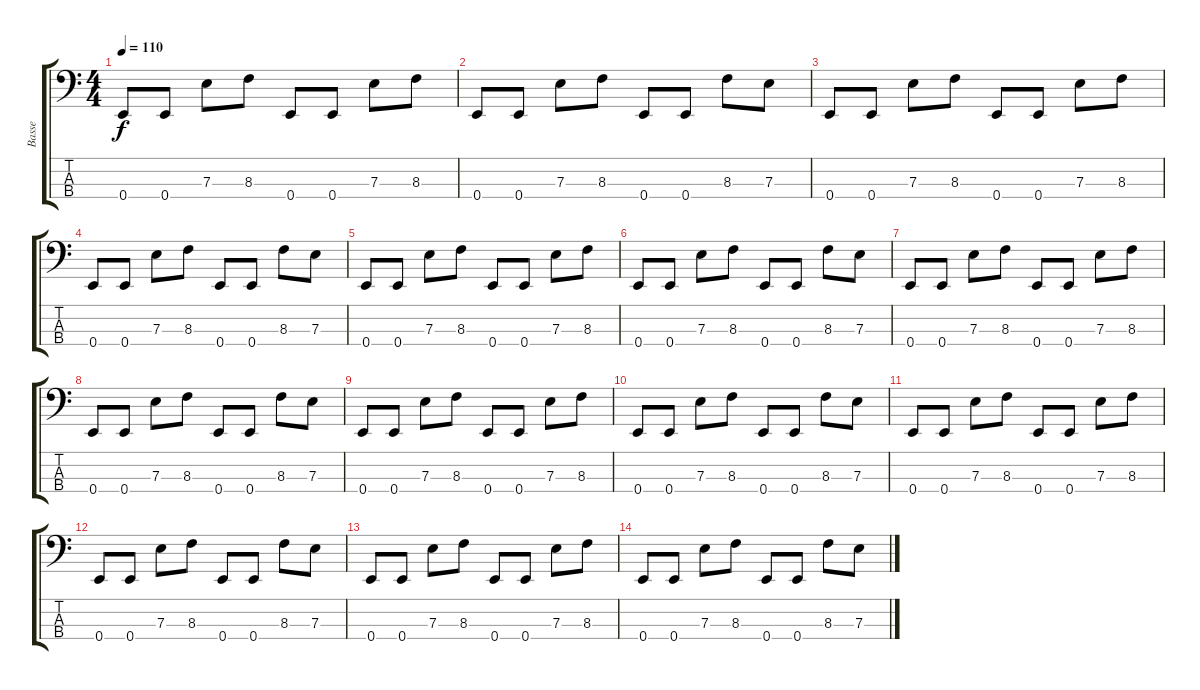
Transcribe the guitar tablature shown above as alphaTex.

\track ("Basse" "Basse") {instrument electricbassfinger}
\staff {score tabs}
\tuning (G2 D2 A1 E1) {hide}
\ts (4 4)
\tempo 110
\clef f4
\ks c
0.4.8{dy f} 0.4.8 7.3.8 8.3.8 0.4.8 0.4.8 7.3.8 8.3.8 |
0.4.8 0.4.8 7.3.8 8.3.8 0.4.8 0.4.8 8.3.8 7.3.8 |
0.4.8 0.4.8 7.3.8 8.3.8 0.4.8 0.4.8 7.3.8 8.3.8 |
0.4.8 0.4.8 7.3.8 8.3.8 0.4.8 0.4.8 8.3.8 7.3.8 |
0.4.8 0.4.8 7.3.8 8.3.8 0.4.8 0.4.8 7.3.8 8.3.8 |
0.4.8 0.4.8 7.3.8 8.3.8 0.4.8 0.4.8 8.3.8 7.3.8 |
0.4.8 0.4.8 7.3.8 8.3.8 0.4.8 0.4.8 7.3.8 8.3.8 |
0.4.8 0.4.8 7.3.8 8.3.8 0.4.8 0.4.8 8.3.8 7.3.8 |
0.4.8 0.4.8 7.3.8 8.3.8 0.4.8 0.4.8 7.3.8 8.3.8 |
0.4.8 0.4.8 7.3.8 8.3.8 0.4.8 0.4.8 8.3.8 7.3.8 |
0.4.8 0.4.8 7.3.8 8.3.8 0.4.8 0.4.8 7.3.8 8.3.8 |
0.4.8 0.4.8 7.3.8 8.3.8 0.4.8 0.4.8 8.3.8 7.3.8 |
0.4.8 0.4.8 7.3.8 8.3.8 0.4.8 0.4.8 7.3.8 8.3.8 |
0.4.8 0.4.8 7.3.8 8.3.8 0.4.8 0.4.8 8.3.8 7.3.8
